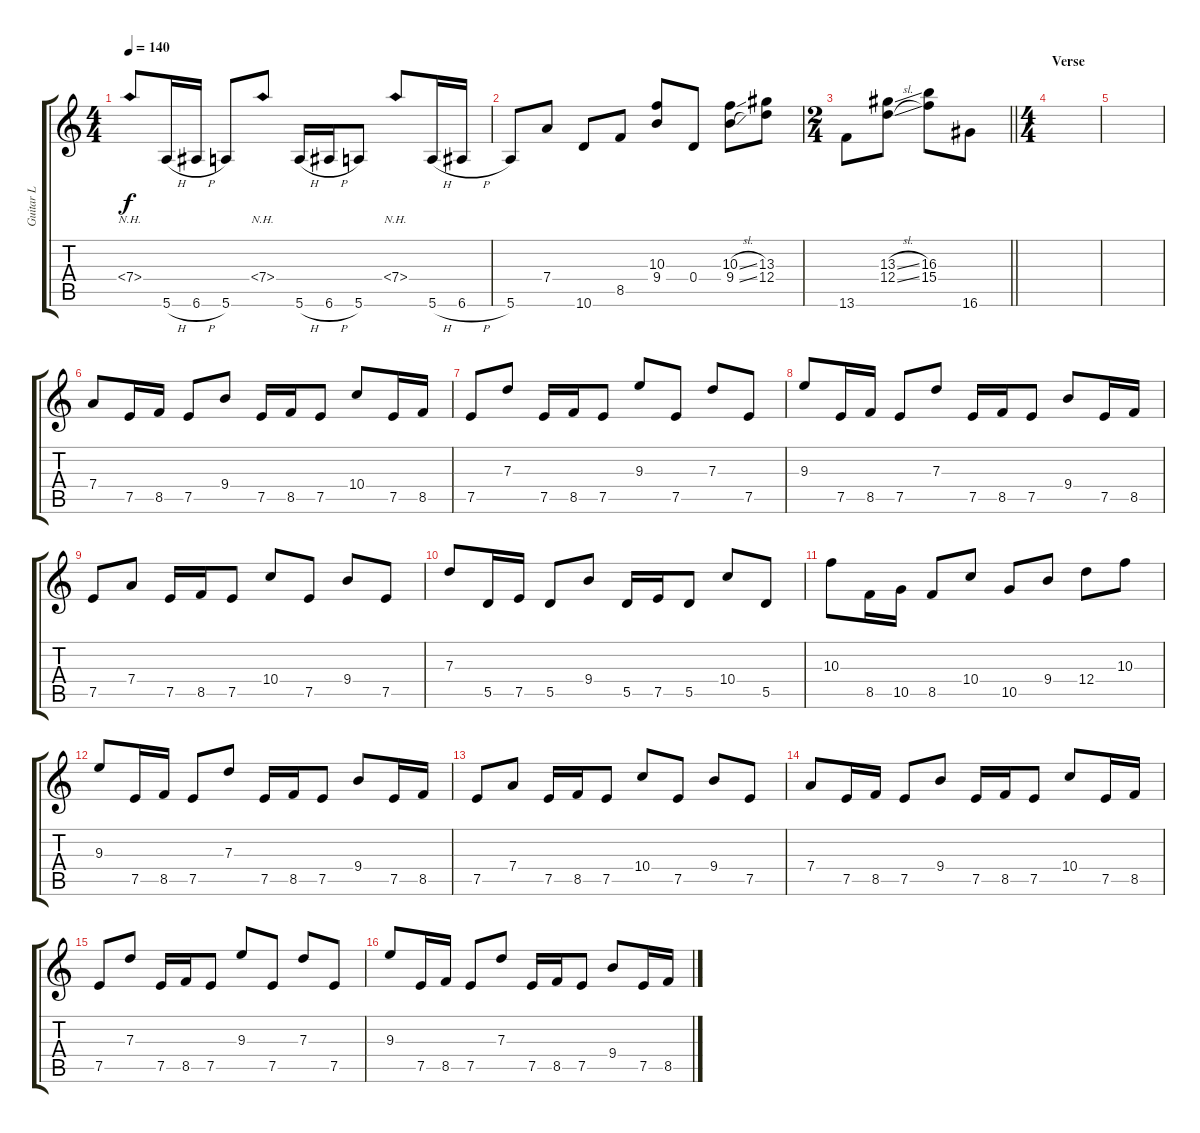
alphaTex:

\track ("Guitar L" "Guitar L") {instrument distortionguitar}
\staff {score tabs}
\tuning (E4 B3 G3 D3 A2 E2) {hide}
\ts (4 4)
\tempo 140
\clef g2
\ks c
7.4{nh}.8{dy f} 5.6{h}.16 6.6{h}.16 5.6.8 7.4{nh}.8 5.6{h}.16 6.6{h}.16 5.6.8 7.4{nh}.8 5.6{h}.16 6.6{h}.16 |
5.6.8 7.4.8 10.6.8 8.5.8 (10.3 9.4).8 0.4.8 (10.3{sl} 9.4{sl}).8 (13.3 12.4).8 |
\ts (2 4)
\barLineRight lightlight
13.6.8 (13.3{sl} 12.4{sl}).8 (16.3 15.4).8 16.6.8 |
\ts (4 4)
\section ("" "Verse")
|
|
7.4.8 7.5.16 8.5.16 7.5.8 9.4.8 7.5.16 8.5.16 7.5.8 10.4.8 7.5.16 8.5.16 |
7.5.8 7.3.8 7.5.16 8.5.16 7.5.8 9.3.8 7.5.8 7.3.8 7.5.8 |
9.3.8 7.5.16 8.5.16 7.5.8 7.3.8 7.5.16 8.5.16 7.5.8 9.4.8 7.5.16 8.5.16 |
7.5.8 7.4.8 7.5.16 8.5.16 7.5.8 10.4.8 7.5.8 9.4.8 7.5.8 |
7.3.8 5.5.16 7.5.16 5.5.8 9.4.8 5.5.16 7.5.16 5.5.8 10.4.8 5.5.8 |
10.3.8 8.5.16 10.5.16 8.5.8 10.4.8 10.5.8 9.4.8 12.4.8 10.3.8 |
9.3.8 7.5.16 8.5.16 7.5.8 7.3.8 7.5.16 8.5.16 7.5.8 9.4.8 7.5.16 8.5.16 |
7.5.8 7.4.8 7.5.16 8.5.16 7.5.8 10.4.8 7.5.8 9.4.8 7.5.8 |
7.4.8 7.5.16 8.5.16 7.5.8 9.4.8 7.5.16 8.5.16 7.5.8 10.4.8 7.5.16 8.5.16 |
7.5.8 7.3.8 7.5.16 8.5.16 7.5.8 9.3.8 7.5.8 7.3.8 7.5.8 |
9.3.8 7.5.16 8.5.16 7.5.8 7.3.8 7.5.16 8.5.16 7.5.8 9.4.8 7.5.16 8.5.16
